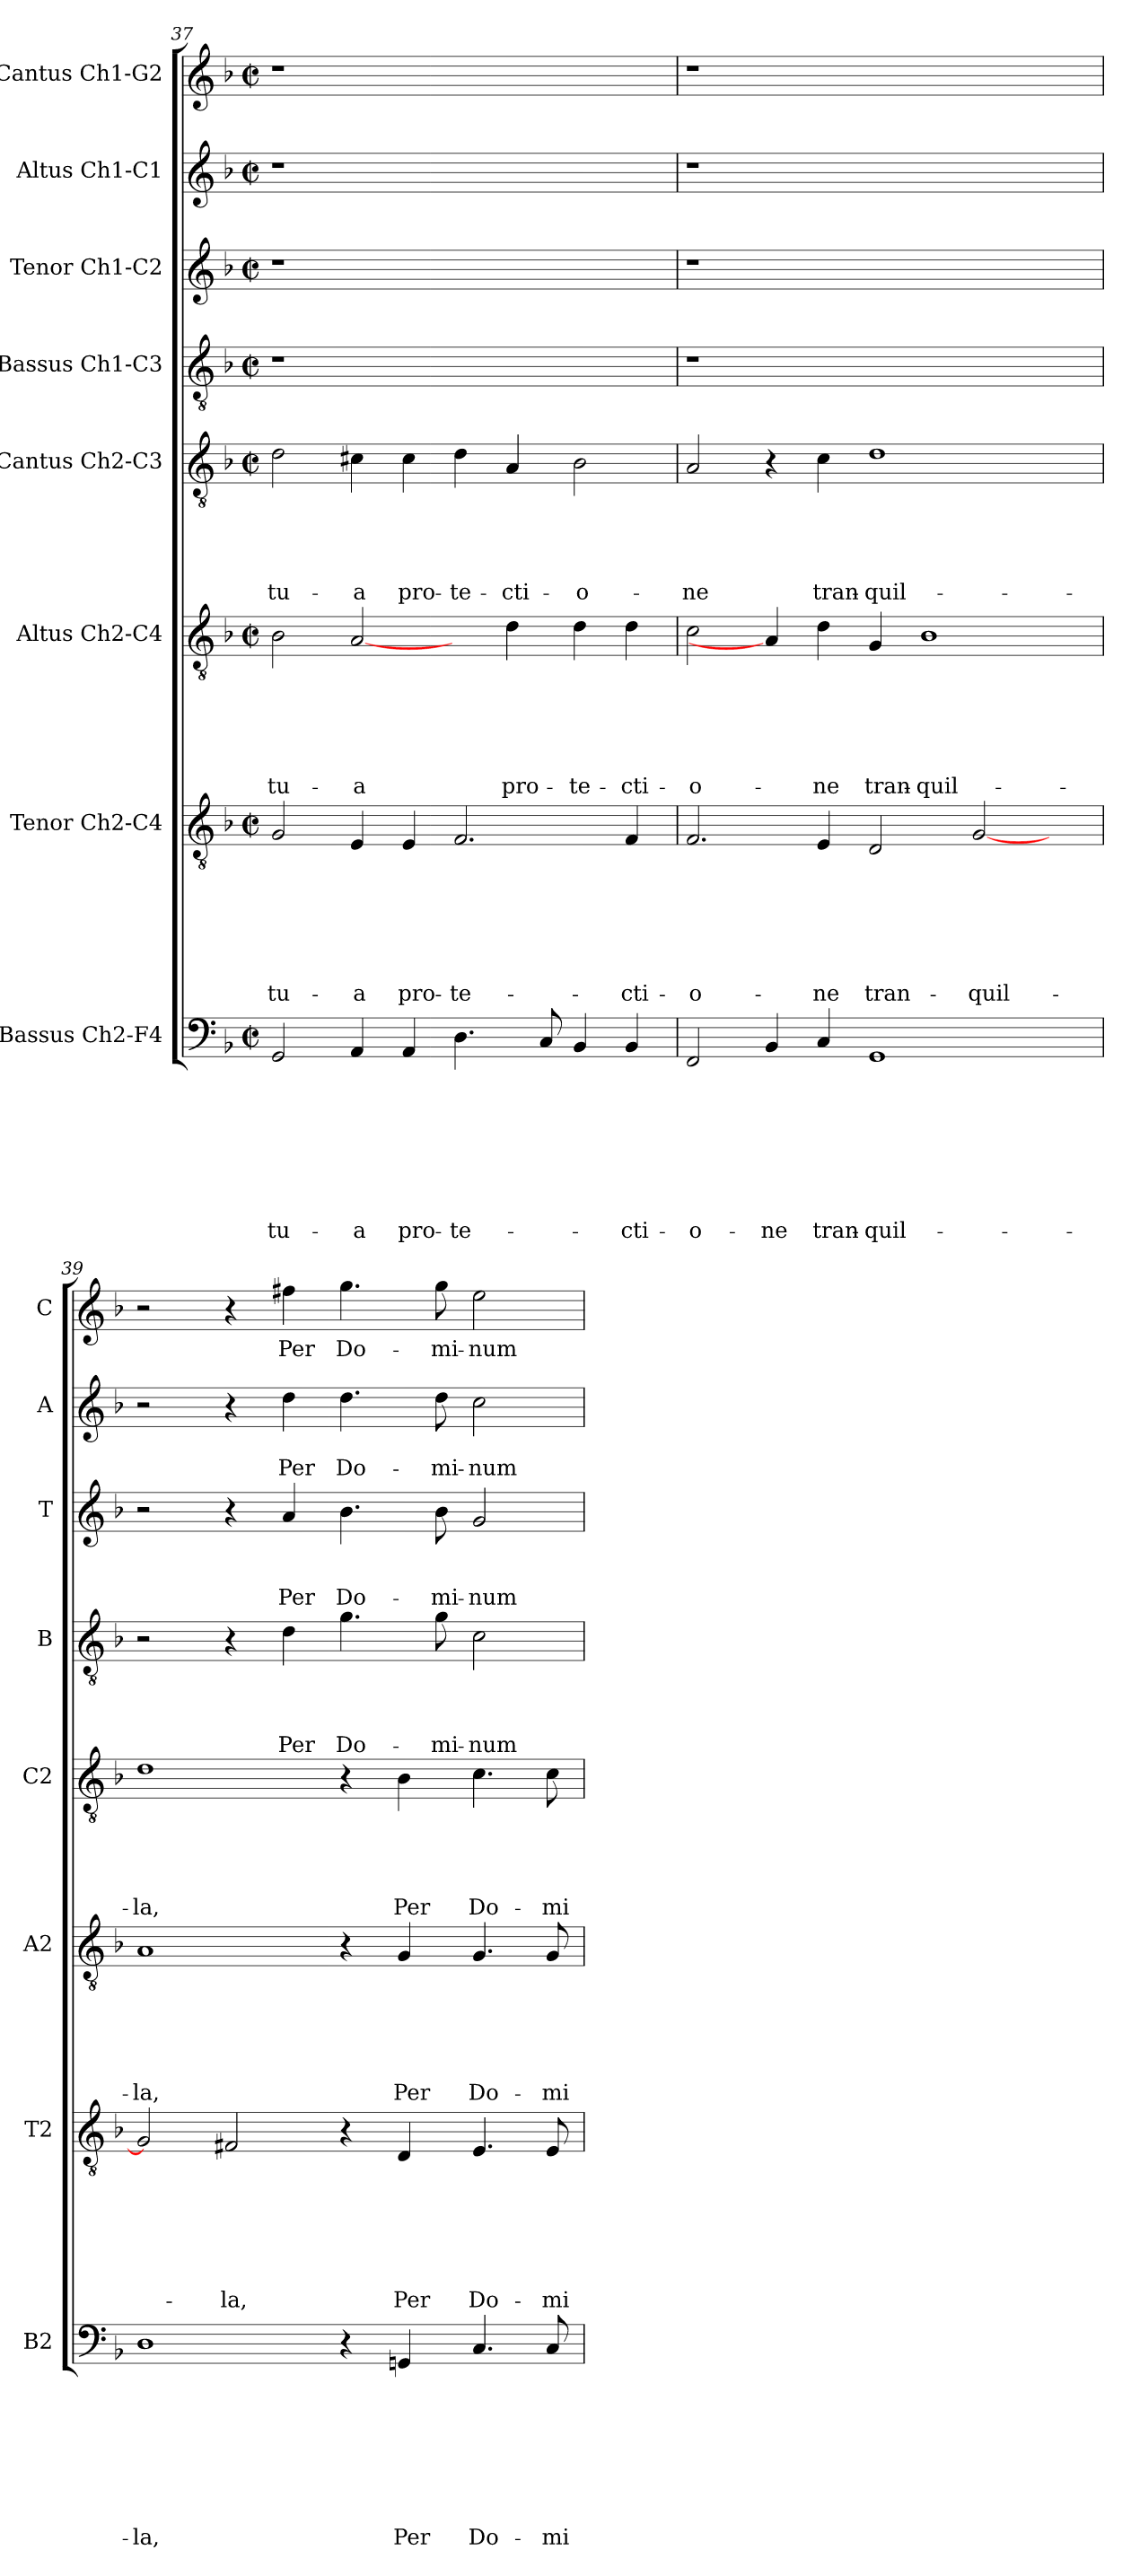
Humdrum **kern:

**kern	**text	**text	**text	**text	**text	**text	**text	**text	**kern	**text	**text	**text	**text	**text	**text	**text	**kern	**text	**text	**text	**text	**text	**text	**kern	**text	**text	**text	**text	**text	**kern	**text	**text	**text	**text	**kern	**text	**text	**text	**kern	**text	**text	**kern	**text
*part8	*part8	*part8	*part8	*part8	*part8	*part8	*part8	*part8	*part7	*part7	*part7	*part7	*part7	*part7	*part7	*part7	*part6	*part6	*part6	*part6	*part6	*part6	*part6	*part5	*part5	*part5	*part5	*part5	*part5	*part4	*part4	*part4	*part4	*part4	*part3	*part3	*part3	*part3	*part2	*part2	*part2	*part1	*part1
*staff8	*staff8	*staff8	*staff8	*staff8	*staff8	*staff8	*staff8	*staff8	*staff7	*staff7	*staff7	*staff7	*staff7	*staff7	*staff7	*staff7	*staff6	*staff6	*staff6	*staff6	*staff6	*staff6	*staff6	*staff5	*staff5	*staff5	*staff5	*staff5	*staff5	*staff4	*staff4	*staff4	*staff4	*staff4	*staff3	*staff3	*staff3	*staff3	*staff2	*staff2	*staff2	*staff1	*staff1
*I"Bassus Ch2-F4	*	*	*	*	*	*	*	*	*I"Tenor Ch2-C4	*	*	*	*	*	*	*	*I"Altus Ch2-C4	*	*	*	*	*	*	*I"Cantus Ch2-C3	*	*	*	*	*	*I"Bassus Ch1-C3	*	*	*	*	*I"Tenor Ch1-C2	*	*	*	*I"Altus Ch1-C1	*	*	*I"Cantus Ch1-G2	*
*I'B2	*	*	*	*	*	*	*	*	*I'T2	*	*	*	*	*	*	*	*I'A2	*	*	*	*	*	*	*I'C2	*	*	*	*	*	*I'B	*	*	*	*	*I'T	*	*	*	*I'A	*	*	*I'C	*
*clefF4	*	*	*	*	*	*	*	*	*clefGv2	*	*	*	*	*	*	*	*clefGv2	*	*	*	*	*	*	*clefGv2	*	*	*	*	*	*clefGv2	*	*	*	*	*clefG2	*	*	*	*clefG2	*	*	*clefG2	*
*k[b-]	*	*	*	*	*	*	*	*	*k[b-]	*	*	*	*	*	*	*	*k[b-]	*	*	*	*	*	*	*k[b-]	*	*	*	*	*	*k[b-]	*	*	*	*	*k[b-]	*	*	*	*k[b-]	*	*	*k[b-]	*
*F:	*	*	*	*	*	*	*	*	*F:	*	*	*	*	*	*	*	*F:	*	*	*	*	*	*	*F:	*	*	*	*	*	*F:	*	*	*	*	*F:	*	*	*	*F:	*	*	*F:	*
*M2/2	*	*	*	*	*	*	*	*	*M2/2	*	*	*	*	*	*	*	*M2/2	*	*	*	*	*	*	*M2/2	*	*	*	*	*	*M2/2	*	*	*	*	*M2/2	*	*	*	*M2/2	*	*	*M2/2	*
*met(c|)	*	*	*	*	*	*	*	*	*met(c|)	*	*	*	*	*	*	*	*met(c|)	*	*	*	*	*	*	*met(c|)	*	*	*	*	*	*met(c|)	*	*	*	*	*met(c|)	*	*	*	*met(c|)	*	*	*met(c|)	*
=37	=37	=37	=37	=37	=37	=37	=37	=37	=37	=37	=37	=37	=37	=37	=37	=37	=37	=37	=37	=37	=37	=37	=37	=37	=37	=37	=37	=37	=37	=37	=37	=37	=37	=37	=37	=37	=37	=37	=37	=37	=37	=37	=37
!	!	!	!	!	!	!	!	!LO:LY:b	!	!	!	!	!	!	!	!LO:LY:b	!	!	!	!	!	!	!LO:LY:b	!	!	!	!	!	!LO:LY:b	!	!	!	!	!	!	!	!	!	!	!	!	!	!
2GG/	.	.	.	.	.	.	.	tu-	2G/	.	.	.	.	.	.	tu-	2B-\	.	.	.	.	.	tu-	2d\	.	.	.	.	tu-	1r	.	.	.	.	1r	.	.	.	1r	.	.	1r	.
!	!	!	!	!	!	!	!	!LO:LY:b	!	!	!	!	!	!	!	!LO:LY:b	!	!	!	!	!	!	!LO:LY:b	!	!	!	!	!	!LO:LY:b	!	!	!	!	!	!	!	!	!	!	!	!	!	!
4AA/	.	.	.	.	.	.	.	-a	4E/	.	.	.	.	.	.	-a	[2A/	.	.	.	.	.	-a	4c#X\	.	.	.	.	-a	.	.	.	.	.	.	.	.	.	.	.	.	.	.
!	!	!	!	!	!	!	!	!LO:LY:b	!	!	!	!	!	!	!	!LO:LY:b	!	!	!	!	!	!	!	!	!	!	!	!	!LO:LY:b	!	!	!	!	!	!	!	!	!	!	!	!	!	!
4AA/	.	.	.	.	.	.	.	pro-	4E/	.	.	.	.	.	.	pro-	.	.	.	.	.	.	.	4c#\	.	.	.	.	pro-	.	.	.	.	.	.	.	.	.	.	.	.	.	.
!	!	!	!	!	!	!	!	!LO:LY:b	!	!	!	!	!	!	!	!LO:LY:b	!	!	!	!	!	!	!	!	!	!	!	!	!LO:LY:b	!	!	!	!	!	!	!	!	!	!	!	!	!	!
4.D\	.	.	.	.	.	.	.	-te-	2.F/	.	.	.	.	.	.	-te-	4ryy	.	.	.	.	.	.	4d\	.	.	.	.	-te-	1ryy	.	.	.	.	1ryy	.	.	.	1ryy	.	.	1ryy	.
!	!	!	!	!	!	!	!	!	!	!	!	!	!	!	!	!	!	!	!	!	!	!	!LO:LY:b	!	!	!	!	!	!LO:LY:b	!	!	!	!	!	!	!	!	!	!	!	!	!	!
.	.	.	.	.	.	.	.	.	.	.	.	.	.	.	.	.	4d\	.	.	.	.	.	pro-	4A/	.	.	.	.	-cti-	.	.	.	.	.	.	.	.	.	.	.	.	.	.
8C/	.	.	.	.	.	.	.	.	.	.	.	.	.	.	.	.	.	.	.	.	.	.	.	.	.	.	.	.	.	.	.	.	.	.	.	.	.	.	.	.	.	.	.
!	!	!	!	!	!	!	!	!	!	!	!	!	!	!	!	!	!	!	!	!	!	!	!LO:LY:b	!	!	!	!	!	!LO:LY:b	!	!	!	!	!	!	!	!	!	!	!	!	!	!
4BB-/	.	.	.	.	.	.	.	.	.	.	.	.	.	.	.	.	4d\	.	.	.	.	.	-te-	2B-\	.	.	.	.	-o-	.	.	.	.	.	.	.	.	.	.	.	.	.	.
!	!	!	!	!	!	!	!	!LO:LY:b	!	!	!	!	!	!	!	!LO:LY:b	!	!	!	!	!	!	!LO:LY:b	!	!	!	!	!	!	!	!	!	!	!	!	!	!	!	!	!	!	!	!
4BB-/	.	.	.	.	.	.	.	-cti-	4F/	.	.	.	.	.	.	-cti-	4d\	.	.	.	.	.	-cti-	.	.	.	.	.	.	.	.	.	.	.	.	.	.	.	.	.	.	.	.
=38	=38	=38	=38	=38	=38	=38	=38	=38	=38	=38	=38	=38	=38	=38	=38	=38	=38	=38	=38	=38	=38	=38	=38	=38	=38	=38	=38	=38	=38	=38	=38	=38	=38	=38	=38	=38	=38	=38	=38	=38	=38	=38	=38
!	!	!	!	!	!	!	!	!LO:LY:b	!	!	!	!	!	!	!	!LO:LY:b	!	!	!	!	!	!	!LO:LY:b	!	!	!	!	!	!LO:LY:b	!	!	!	!	!	!	!	!	!	!	!	!	!	!
2FF/	.	.	.	.	.	.	.	-o-	2.F/	.	.	.	.	.	.	-o-	2c\	.	.	.	.	.	-o-	2A/	.	.	.	.	-ne	1r	.	.	.	.	1r	.	.	.	1r	.	.	1r	.
!	!	!	!	!	!	!	!	!LO:LY:b	!	!	!	!	!	!	!	!	!	!	!	!	!	!	!	!	!	!	!	!	!	!	!	!	!	!	!	!	!	!	!	!	!	!	!
4BB-/	.	.	.	.	.	.	.	-ne	.	.	.	.	.	.	.	.	4A/]	.	.	.	.	.	.	4r	.	.	.	.	.	.	.	.	.	.	.	.	.	.	.	.	.	.	.
!	!	!	!	!	!	!	!	!LO:LY:b	!	!	!	!	!	!	!	!LO:LY:b	!	!	!	!	!	!	!LO:LY:b	!	!	!	!	!	!LO:LY:b	!	!	!	!	!	!	!	!	!	!	!	!	!	!
4C/	.	.	.	.	.	.	.	tran-	4E/	.	.	.	.	.	.	-ne	4d\	.	.	.	.	.	-ne	4c\	.	.	.	.	tran-	.	.	.	.	.	.	.	.	.	.	.	.	.	.
!	!	!	!	!	!	!	!	!LO:LY:b	!	!	!	!	!	!	!	!LO:LY:b	!	!	!	!	!	!	!LO:LY:b	!	!	!	!	!	!LO:LY:b	!	!	!	!	!	!	!	!	!	!	!	!	!	!
1GG	.	.	.	.	.	.	.	-quil-	2D/	.	.	.	.	.	.	tran-	4G/	.	.	.	.	.	tran-	1d	.	.	.	.	-quil-	1ryy	.	.	.	.	1ryy	.	.	.	1ryy	.	.	1ryy	.
!	!	!	!	!	!	!	!	!	!	!	!	!	!	!	!	!	!	!	!	!	!	!	!LO:LY:b	!	!	!	!	!	!	!	!	!	!	!	!	!	!	!	!	!	!	!	!
.	.	.	.	.	.	.	.	.	.	.	.	.	.	.	.	.	1B-	.	.	.	.	.	-quil-	.	.	.	.	.	.	.	.	.	.	.	.	.	.	.	.	.	.	.	.
!	!	!	!	!	!	!	!	!	!	!	!	!	!	!	!	!LO:LY:b	!	!	!	!	!	!	!	!	!	!	!	!	!	!	!	!	!	!	!	!	!	!	!	!	!	!	!
.	.	.	.	.	.	.	.	.	[2G/	.	.	.	.	.	.	-quil-	.	.	.	.	.	.	.	.	.	.	.	.	.	.	.	.	.	.	.	.	.	.	.	.	.	.	.
4ryy	.	.	.	.	.	.	.	.	4ryy	.	.	.	.	.	.	.	.	.	.	.	.	.	.	4ryy	.	.	.	.	.	4ryy	.	.	.	.	4ryy	.	.	.	4ryy	.	.	4ryy	.
!!LO:PB:g=z
=39	=39	=39	=39	=39	=39	=39	=39	=39	=39	=39	=39	=39	=39	=39	=39	=39	=39	=39	=39	=39	=39	=39	=39	=39	=39	=39	=39	=39	=39	=39	=39	=39	=39	=39	=39	=39	=39	=39	=39	=39	=39	=39	=39
!	!	!	!	!	!	!	!	!LO:LY:b	!	!	!	!	!	!	!	!	!	!	!	!	!	!	!LO:LY:b	!	!	!	!	!	!LO:LY:b	!	!	!	!	!	!	!	!	!	!	!	!	!	!
1D	.	.	.	.	.	.	.	-la,	2G/]	.	.	.	.	.	.	.	1A	.	.	.	.	.	-la,	1d	.	.	.	.	-la,	2r	.	.	.	.	2r	.	.	.	2r	.	.	2r	.
!	!	!	!	!	!	!	!	!	!	!	!	!	!	!	!	!LO:LY:b	!	!	!	!	!	!	!	!	!	!	!	!	!	!	!	!	!	!	!	!	!	!	!	!	!	!	!
.	.	.	.	.	.	.	.	.	2F#X/	.	.	.	.	.	.	-la,	.	.	.	.	.	.	.	.	.	.	.	.	.	4r	.	.	.	.	4r	.	.	.	4r	.	.	4r	.
!	!	!	!	!	!	!	!	!	!	!	!	!	!	!	!	!	!	!	!	!	!	!	!	!	!	!	!	!	!	!	!	!	!	!LO:LY:b	!	!	!	!LO:LY:b	!	!	!LO:LY:b	!	!LO:LY:b
.	.	.	.	.	.	.	.	.	.	.	.	.	.	.	.	.	.	.	.	.	.	.	.	.	.	.	.	.	.	4d\	.	.	.	Per	4a/	.	.	Per	4dd\	.	Per	4ff#X\	Per
!	!	!	!	!	!	!	!	!	!	!	!	!	!	!	!	!	!	!	!	!	!	!	!	!	!	!	!	!	!	!	!	!	!	!LO:LY:b	!	!	!	!LO:LY:b	!	!	!LO:LY:b	!	!LO:LY:b
4r	.	.	.	.	.	.	.	.	4r	.	.	.	.	.	.	.	4r	.	.	.	.	.	.	4r	.	.	.	.	.	4.g\	.	.	.	Do-	4.b-\	.	.	Do-	4.dd\	.	Do-	4.gg\	Do-
!	!	!	!	!	!	!	!	!LO:LY:b	!	!	!	!	!	!	!	!LO:LY:b	!	!	!	!	!	!	!LO:LY:b	!	!	!	!	!	!LO:LY:b	!	!	!	!	!	!	!	!	!	!	!	!	!	!
4GGn/	.	.	.	.	.	.	.	Per	4D/	.	.	.	.	.	.	Per	4G/	.	.	.	.	.	Per	4B-\	.	.	.	.	Per	.	.	.	.	.	.	.	.	.	.	.	.	.	.
!	!	!	!	!	!	!	!	!	!	!	!	!	!	!	!	!	!	!	!	!	!	!	!	!	!	!	!	!	!	!	!	!	!	!LO:LY:b	!	!	!	!LO:LY:b	!	!	!LO:LY:b	!	!LO:LY:b
.	.	.	.	.	.	.	.	.	.	.	.	.	.	.	.	.	.	.	.	.	.	.	.	.	.	.	.	.	.	8g\	.	.	.	-mi-	8b-\	.	.	-mi-	8dd\	.	-mi-	8gg\	-mi-
!	!	!	!	!	!	!	!	!LO:LY:b	!	!	!	!	!	!	!	!LO:LY:b	!	!	!	!	!	!	!LO:LY:b	!	!	!	!	!	!LO:LY:b	!	!	!	!	!LO:LY:b	!	!	!	!LO:LY:b	!	!	!LO:LY:b	!	!LO:LY:b
4.C/	.	.	.	.	.	.	.	Do-	4.E/	.	.	.	.	.	.	Do-	4.G/	.	.	.	.	.	Do-	4.c\	.	.	.	.	Do-	2c\	.	.	.	-num	2g/	.	.	-num	2cc\	.	-num	2ee\	-num
!	!	!	!	!	!	!	!	!LO:LY:b	!	!	!	!	!	!	!	!LO:LY:b	!	!	!	!	!	!	!LO:LY:b	!	!	!	!	!	!LO:LY:b	!	!	!	!	!	!	!	!	!	!	!	!	!	!
8C/	.	.	.	.	.	.	.	-mi-	8E/	.	.	.	.	.	.	-mi-	8G/	.	.	.	.	.	-mi-	8c\	.	.	.	.	-mi-	.	.	.	.	.	.	.	.	.	.	.	.	.	.
=	=	=	=	=	=	=	=	=	=	=	=	=	=	=	=	=	=	=	=	=	=	=	=	=	=	=	=	=	=	=	=	=	=	=	=	=	=	=	=	=	=	=	=
*-	*-	*-	*-	*-	*-	*-	*-	*-	*-	*-	*-	*-	*-	*-	*-	*-	*-	*-	*-	*-	*-	*-	*-	*-	*-	*-	*-	*-	*-	*-	*-	*-	*-	*-	*-	*-	*-	*-	*-	*-	*-	*-	*-
